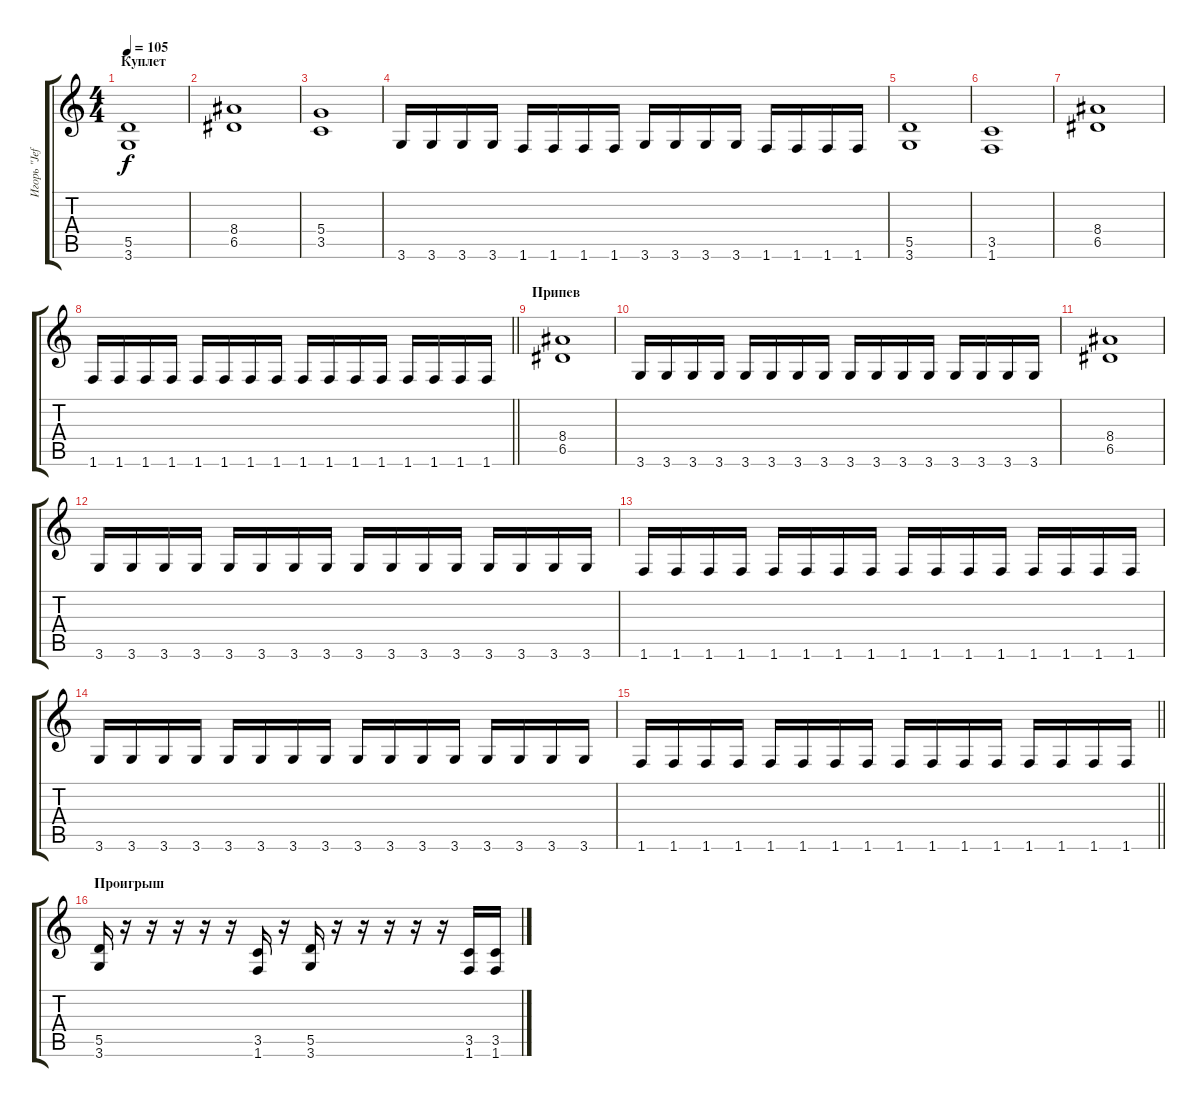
\track ("Игорь \"Jeff\" Поляков" "Игорь \"Jef") {instrument distortionguitar}
\staff {score tabs}
\tuning (E4 B3 G3 D3 A2 E2) {hide}
\ts (4 4)
\section ("" "Куплет")
\tempo 105
\clef g2
\ks c
(5.5 3.6).1{dy f} |
(8.4 6.5).1 |
(5.4 3.5).1 |
3.6.16 3.6.16 3.6.16 3.6.16 1.6.16 1.6.16 1.6.16 1.6.16 3.6.16 3.6.16 3.6.16 3.6.16 1.6.16 1.6.16 1.6.16 1.6.16 |
(5.5 3.6).1 |
(3.5 1.6).1 |
(8.4 6.5).1 |
\barLineRight lightlight
1.6.16 1.6.16 1.6.16 1.6.16 1.6.16 1.6.16 1.6.16 1.6.16 1.6.16 1.6.16 1.6.16 1.6.16 1.6.16 1.6.16 1.6.16 1.6.16 |
\section ("" "Припев")
(8.4 6.5).1 |
3.6.16 3.6.16 3.6.16 3.6.16 3.6.16 3.6.16 3.6.16 3.6.16 3.6.16 3.6.16 3.6.16 3.6.16 3.6.16 3.6.16 3.6.16 3.6.16 |
(8.4 6.5).1 |
3.6.16 3.6.16 3.6.16 3.6.16 3.6.16 3.6.16 3.6.16 3.6.16 3.6.16 3.6.16 3.6.16 3.6.16 3.6.16 3.6.16 3.6.16 3.6.16 |
1.6.16 1.6.16 1.6.16 1.6.16 1.6.16 1.6.16 1.6.16 1.6.16 1.6.16 1.6.16 1.6.16 1.6.16 1.6.16 1.6.16 1.6.16 1.6.16 |
3.6.16 3.6.16 3.6.16 3.6.16 3.6.16 3.6.16 3.6.16 3.6.16 3.6.16 3.6.16 3.6.16 3.6.16 3.6.16 3.6.16 3.6.16 3.6.16 |
\barLineRight lightlight
1.6.16 1.6.16 1.6.16 1.6.16 1.6.16 1.6.16 1.6.16 1.6.16 1.6.16 1.6.16 1.6.16 1.6.16 1.6.16 1.6.16 1.6.16 1.6.16 |
\section ("" "Проигрыш")
(5.5 3.6).16 r.16 r.16 r.16 r.16 r.16 (3.5 1.6).16 r.16 (5.5 3.6).16 r.16 r.16 r.16 r.16 r.16 (3.5 1.6).16 (3.5 1.6).16
